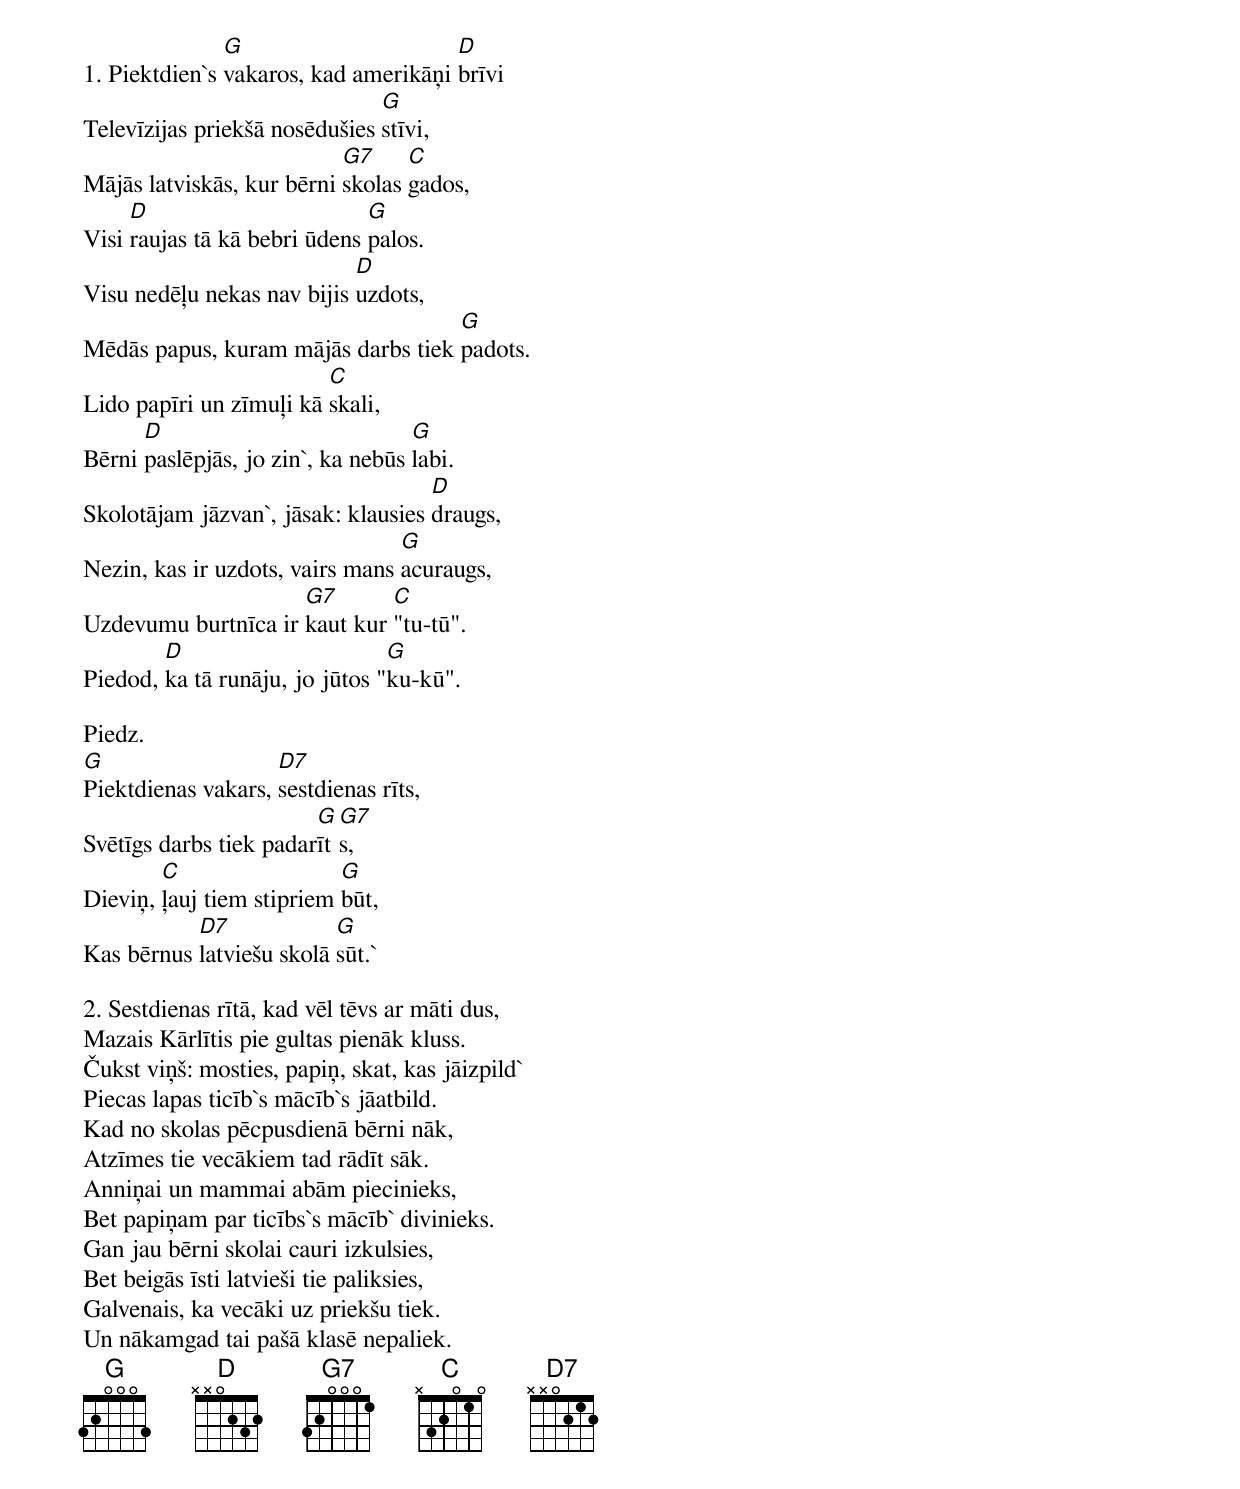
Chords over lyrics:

               G                      D
1. Piektdien`s vakaros, kad amerikāņi brīvi
                               G
Televīzijas priekšā nosēdušies stīvi,
                           G7     C
Mājās latviskās, kur bērni skolas gados,
     D                        G
Visi raujas tā kā bebri ūdens palos.
                            D
Visu nedēļu nekas nav bijis uzdots,
                                    G
Mēdās papus, kuram mājās darbs tiek padots.
                         C
Lido papīri un zīmuļi kā skali,
      D                            G
Bērni paslēpjās, jo zin`, ka nebūs labi.
                                    D
Skolotājam jāzvan`, jāsak: klausies draugs,
                                 G
Nezin, kas ir uzdots, vairs mans acuraugs,
                     G7       C
Uzdevumu burtnīca ir kaut kur "tu-tū".
        D                       G
Piedod, ka tā runāju, jo jūtos "ku-kū".

Piedz.
G                   D7
Piektdienas vakars, sestdienas rīts,
                        G G7
Svētīgs darbs tiek padarīts,
        C                  G
Dieviņ, ļauj tiem stipriem būt,
           D7             G
Kas bērnus latviešu skolā sūt.`

2. Sestdienas rītā, kad vēl tēvs ar māti dus,
Mazais Kārlītis pie gultas pienāk kluss.
Čukst viņš: mosties, papiņ, skat, kas jāizpild`
Piecas lapas ticīb`s mācīb`s jāatbild.
Kad no skolas pēcpusdienā bērni nāk,
Atzīmes tie vecākiem tad rādīt sāk.
Anniņai un mammai abām piecinieks,
Bet papiņam par ticībs`s mācīb` divinieks.
Gan jau bērni skolai cauri izkulsies,
Bet beigās īsti latvieši tie paliksies,
Galvenais, ka vecāki uz priekšu tiek.
Un nākamgad tai pašā klasē nepaliek.
